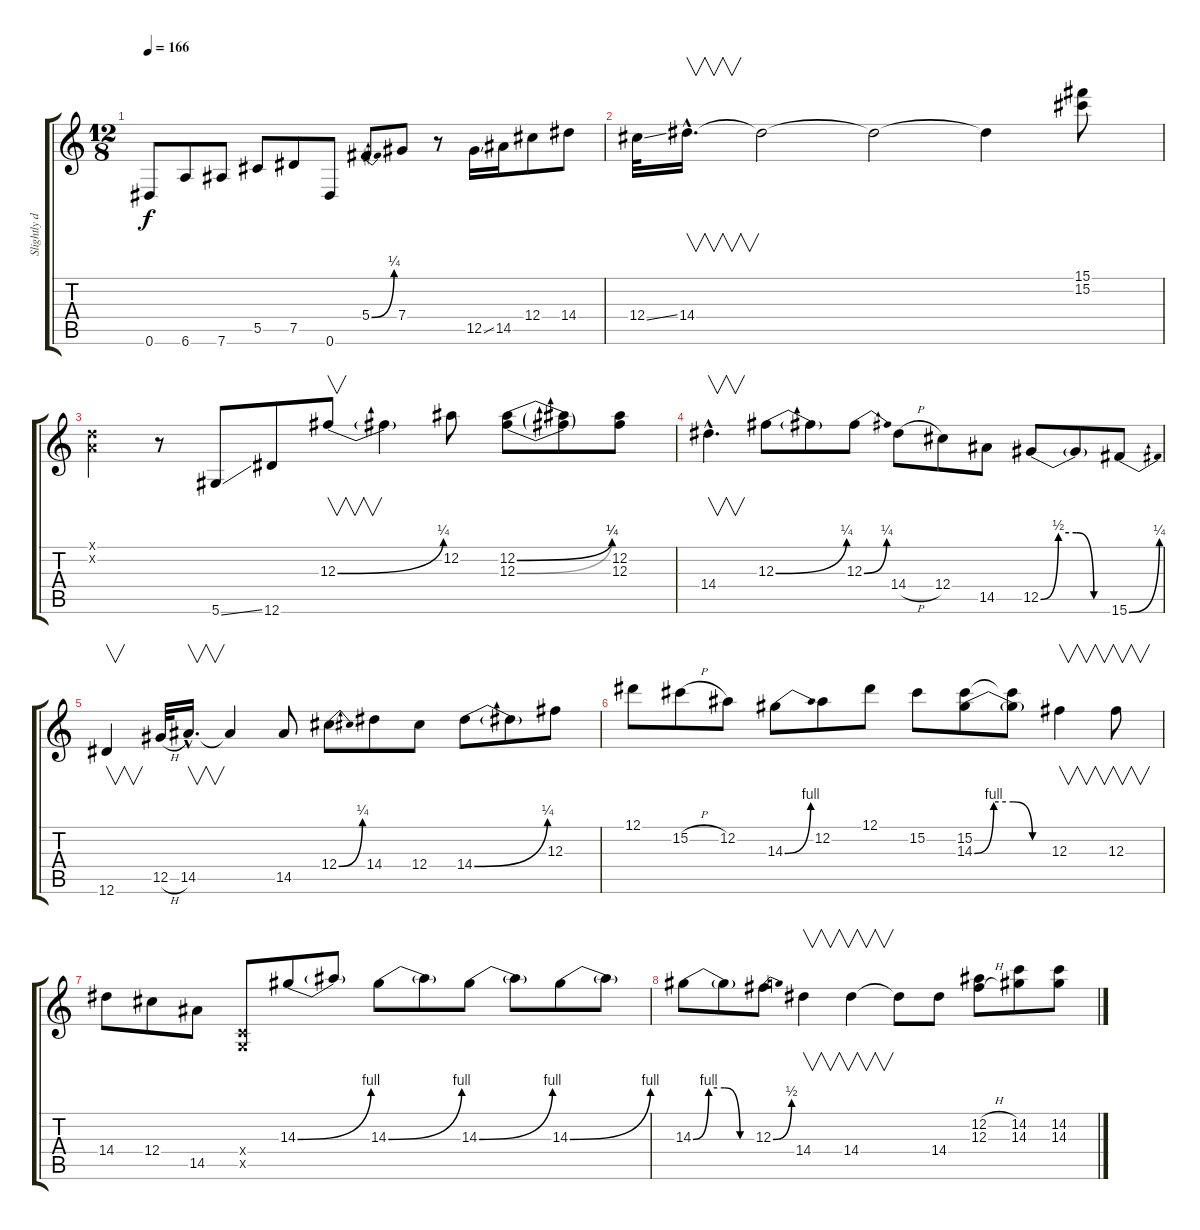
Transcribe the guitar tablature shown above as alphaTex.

\track ("Slightly distorted guitar" "Slightly d") {instrument distortionguitar}
\staff {score tabs}
\tuning (Eb4 Bb3 Gb3 Db3 Ab2 Eb2) {hide}
\ts (12 8)
\tempo 166
\clef g2
\ks c
0.6.8{dy f} 6.6.8 7.6.8 5.5.8 7.5.8 0.6.8 5.4{be (bend 0 0 60 1)}.8 7.4.8 r.8 12.5{ss}.16 14.5.16 12.4.8 14.4.8 |
12.4{ss}.32 14.4{hac}.16{v d} 14.4{t}.2 14.4{t}.2 14.4{t}.4 (15.1 15.2).8 |
(-1.1{x} -1.2{x}).4 r.8 5.6{ss}.8 12.6.8 12.3{be (bend 0 0 60 1)}.8{v} 12.3{t}.4 12.2.8 (12.2{be (bend 0 0 60 1)} 12.3{be (bend 0 0 60 1)}).8 (12.2{t} 12.3{t}).8 (12.2 12.3).8 |
14.4{hac}.4{v d} 12.3{be (bend 0 0 60 1)}.8 12.3{t}.8 12.3{be (bend 0 0 60 1)}.8 14.4{h}.8 12.4.8 14.5.8 12.5{be (custom 0 0 15 2 30 2 45 0 60 0)}.8 12.5{t}.8 15.6{be (bend 0 0 60 1)}.8 |
12.6.4{v} 12.5{h}.32 14.5{hac}.16{v d} 14.5{t}.4 14.5.8 12.4{be (bend 0 0 60 1)}.8 14.4.8 12.4.8 14.4{be (bend 0 0 60 1)}.8 14.4{t}.8 12.3.8 |
12.1.8 15.2{h}.8 12.2.8 14.3{be (bend 0 0 60 4)}.8 12.2.8 12.1.8 15.2.8 (15.2 14.3{be (custom 0 0 15 4 30 4 45 0 60 0)}).8 (15.2{t} 14.3{t}).8 12.3.4{v} 12.3.8{v} |
14.4.8 12.4.8 14.5.8 (-1.4{x} -1.5{x}).8 14.3{be (bend 0 0 60 4)}.8 14.3{t}.8 14.3{be (bend 0 0 60 4)}.8 14.3{t}.8 14.3{be (bend 0 0 60 4)}.8 14.3{t}.8 14.3{be (bend 0 0 60 4)}.8 14.3{t}.8 |
14.3{be (custom 0 0 15 4 30 4 45 0 60 0)}.8 14.3{t}.8 12.3{be (bend 0 0 60 2)}.8 14.4.4{v} 14.4.4{v} 14.4{t}.8 14.4.8 (12.2{h} 12.3{h}).8 (14.2 14.3).8 (14.2 14.3).8
